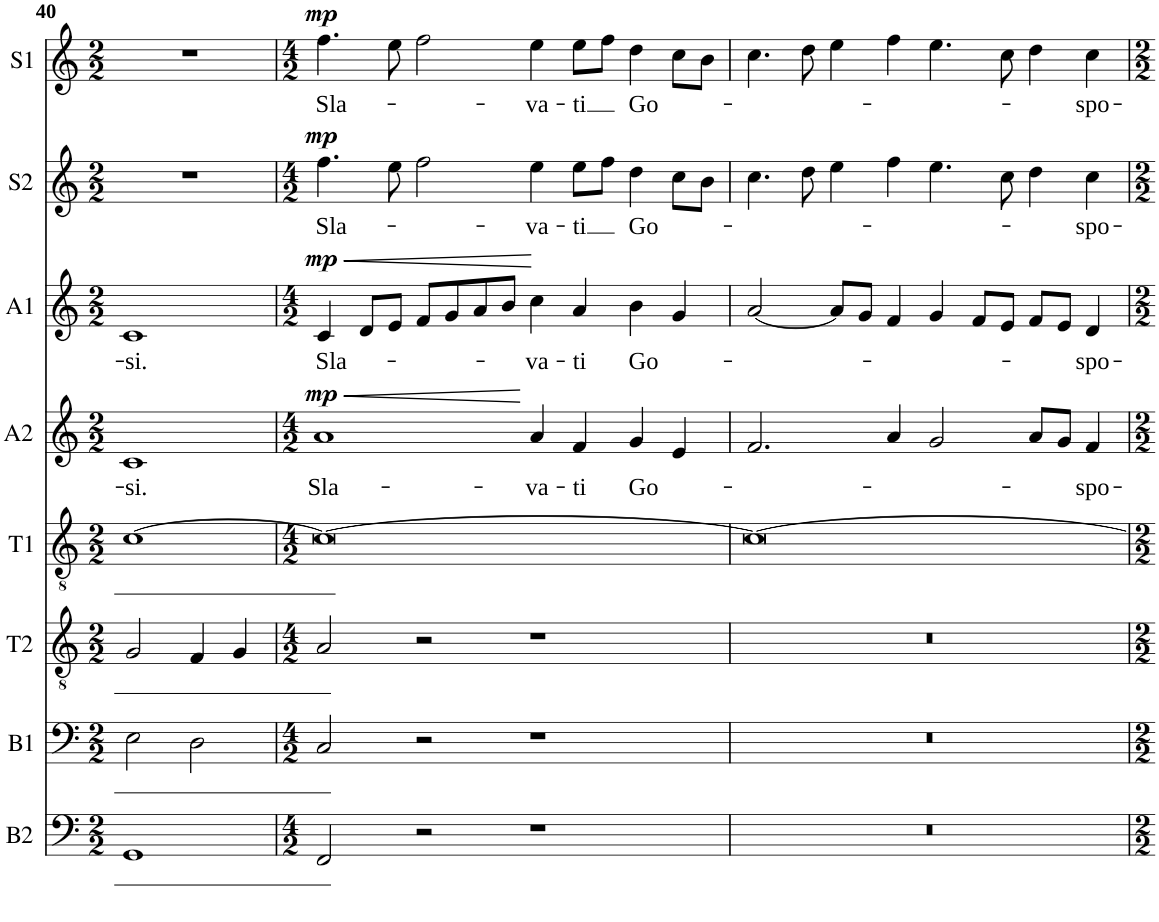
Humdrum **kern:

**kern	**kern	**kern	**kern	**kern	**text	**dynam	**kern	**text	**dynam	**kern	**text	**dynam	**kern	**text	**dynam
*part8	*part7	*part6	*part5	*part4	*part4	*part4	*part3	*part3	*part3	*part2	*part2	*part2	*part1	*part1	*part1
*staff8	*staff7	*staff6	*staff5	*staff4	*staff4	*staff4	*staff3	*staff3	*staff3	*staff2	*staff2	*staff2	*staff1	*staff1	*staff1
*I"Bass 2	*I"Bass 1	*I"Ténor 2	*I"Ténor 1	*I"Alto 2	*	*	*I"Alto 1	*	*	*I"Soprano 2	*	*	*I"Soprano 1	*	*
*I'B2	*I'B1	*I'T2	*I'T1	*I'A2	*	*	*I'A1	*	*	*I'S2	*	*	*I'S1	*	*
!!LO:PB:g=z
*clefF4	*clefF4	*clefGv2	*clefGv2	*clefG2	*	*	*clefG2	*	*	*clefG2	*	*	*clefG2	*	*
*k[]	*k[]	*k[]	*k[]	*k[]	*	*	*k[]	*	*	*k[]	*	*	*k[]	*	*
*M2/2	*M2/2	*M2/2	*M2/2	*M2/2	*	*	*M2/2	*	*	*M2/2	*	*	*M2/2	*	*
=40	=40	=40	=40	=40	=40	=40	=40	=40	=40	=40	=40	=40	=40	=40	=40
!	!	!	!	!	!LO:LY:b	!	!	!LO:LY:b	!	!	!	!	!	!	!
1GG	2E\	2G/	[1c	1c	-si.	.	1c	-si.	.	1r	.	.	1r	.	.
.	2D\	4F/	.	.	.	.	.	.	.	.	.	.	.	.	.
.	.	4G/	.	.	.	.	.	.	.	.	.	.	.	.	.
=41	=41	=41	=41	=41	=41	=41	=41	=41	=41	=41	=41	=41	=41	=41	=41
*M4/2	*M4/2	*M4/2	*M4/2	*M4/2	*	*	*M4/2	*	*	*M4/2	*	*	*M4/2	*	*
!	!	!	!	!	!LO:LY:b	!LO:HP:b	!	!LO:LY:b	!LO:HP:b	!	!LO:LY:b	!	!	!LO:LY:b	!
!	!	!	!	!	!	!LO:DY:n=1:a	!	!	!LO:DY:n=1:a	!	!	!LO:DY:a	!	!	!LO:DY:a
2FF/	2C/	2A/	0c_	1a	Sla-	< mp	4c/	Sla-	< mp	4.ff\	Sla-	mp	4.ff\	Sla-	mp
.	.	.	.	.	.	.	8d/L	.	.	.	.	.	.	.	.
.	.	.	.	.	.	.	8e/J	.	.	8ee\	.	.	8ee\	.	.
2r	2r	2r	.	.	.	.	8f/L	.	.	2ff\	.	.	2ff\	.	.
.	.	.	.	.	.	.	8g/	.	.	.	.	.	.	.	.
.	.	.	.	.	.	.	8a/	.	.	.	.	.	.	.	.
.	.	.	.	.	.	.	8b/J	.	.	.	.	.	.	.	.
!	!	!	!	!	!LO:LY:b	!	!	!LO:LY:b	!	!	!LO:LY:b	!	!	!LO:LY:b	!
1r	1r	1r	.	4a/	-va-	[	4cc\	-va-	[	4ee\	-va-	.	4ee\	-va-	.
!	!	!	!	!	!LO:LY:b	!	!	!LO:LY:b	!	!	!LO:LY:b	!	!	!LO:LY:b	!
.	.	.	.	4f/	-ti	.	4a/	-ti	.	8ee\L	-ti	.	8ee\L	-ti	.
.	.	.	.	.	.	.	.	.	.	8ff\J	.	.	8ff\J	.	.
!	!	!	!	!	!LO:LY:b	!	!	!LO:LY:b	!	!	!LO:LY:b	!	!	!LO:LY:b	!
.	.	.	.	4g/	Go-	.	4b\	Go-	.	4dd\	Go-	.	4dd\	Go-	.
.	.	.	.	4e/	.	.	4g/	.	.	8cc\L	.	.	8cc\L	.	.
.	.	.	.	.	.	.	.	.	.	8b\J	.	.	8b\J	.	.
=42	=42	=42	=42	=42	=42	=42	=42	=42	=42	=42	=42	=42	=42	=42	=42
0r	0r	0r	0c_	2.f/	.	.	[2a/	.	.	4.cc\	.	.	4.cc\	.	.
.	.	.	.	.	.	.	.	.	.	8dd\	.	.	8dd\	.	.
.	.	.	.	.	.	.	8a/L]	.	.	4ee\	.	.	4ee\	.	.
.	.	.	.	.	.	.	8g/J	.	.	.	.	.	.	.	.
.	.	.	.	4a/	.	.	4f/	.	.	4ff\	.	.	4ff\	.	.
.	.	.	.	2g/	.	.	4g/	.	.	4.ee\	.	.	4.ee\	.	.
.	.	.	.	.	.	.	8f/L	.	.	.	.	.	.	.	.
.	.	.	.	.	.	.	8e/J	.	.	8cc\	.	.	8cc\	.	.
.	.	.	.	8a/L	.	.	8f/L	.	.	4dd\	.	.	4dd\	.	.
.	.	.	.	8g/J	.	.	8e/J	.	.	.	.	.	.	.	.
!	!	!	!	!	!LO:LY:b	!	!	!LO:LY:b	!	!	!LO:LY:b	!	!	!LO:LY:b	!
.	.	.	.	4f/	-spo-	.	4d/	-spo-	.	4cc\	-spo-	.	4cc\	-spo-	.
=	=	=	=	=	=	=	=	=	=	=	=	=	=	=	=
*-	*-	*-	*-	*-	*-	*-	*-	*-	*-	*-	*-	*-	*-	*-	*-
